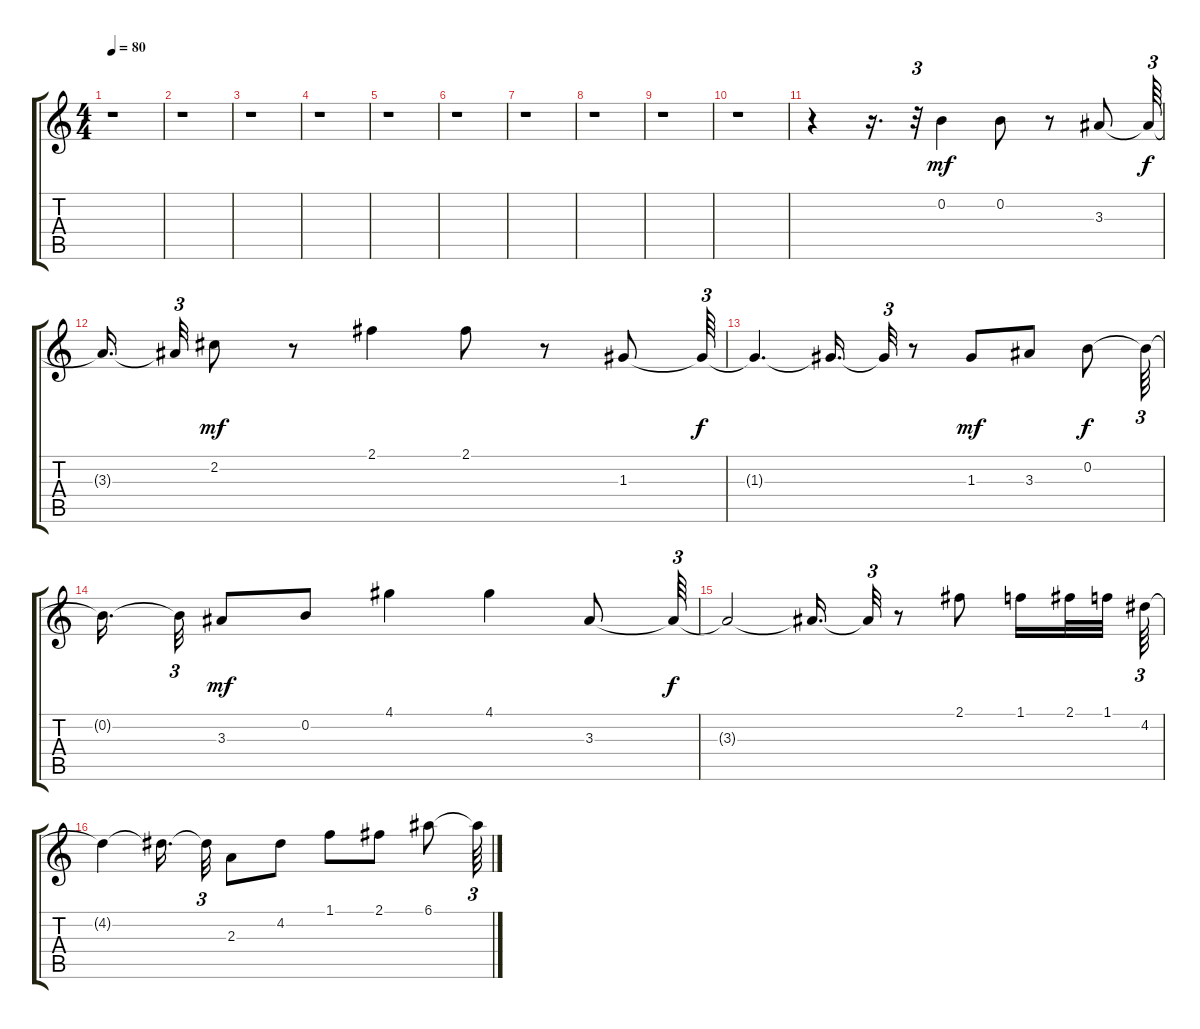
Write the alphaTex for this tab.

\track "" {instrument overdrivenguitar}
\staff {score tabs}
\tuning (E4 B3 G3 D3 A2 E2) {hide}
\ts (4 4)
\tempo 80
\clef g2
\ks c
r.1{dy f} |
r.1 |
r.1 |
r.1 |
r.1 |
r.1 |
r.1 |
r.1 |
r.1 |
r.1 |
r.4 r.16{d} r.32{tu (3 2)} 0.2.4{dy mf} 0.2.8 r.8 3.3.8 3.3{t}.64{tu (3 2) dy f} |
3.3{t}.16{d beam splitsecondary} 3.3{t}.32{tu (3 2)} 2.2.8{dy mf} r.8 2.1.4 2.1.8 r.8 1.3.8 1.3{t}.64{tu (3 2) dy f} |
1.3{t}.4{d} 1.3{t}.16{d} 1.3{t}.32{tu (3 2)} r.8 1.3.8{dy mf} 3.3.8 0.2.8{dy f} 0.2{t}.64{tu (3 2)} |
0.2{t}.16{d beam splitsecondary} 0.2{t}.32{tu (3 2)} 3.3.8{dy mf} 0.2.8 4.1.4 4.1.4 3.3.8 3.3{t}.64{tu (3 2) dy f} |
3.3{t}.2 3.3{t}.16{d} 3.3{t}.32{tu (3 2)} r.8 2.1.8 1.1.16 2.1.32 1.1.32{beam splitsecondary} 4.2.64{tu (3 2)} |
4.2{t}.4 4.2{t}.16{d beam splitsecondary} 4.2{t}.32{tu (3 2)} 2.3.8 4.2.8 1.1.8 2.1.8 6.1.8 6.1{t}.64{tu (3 2)}
